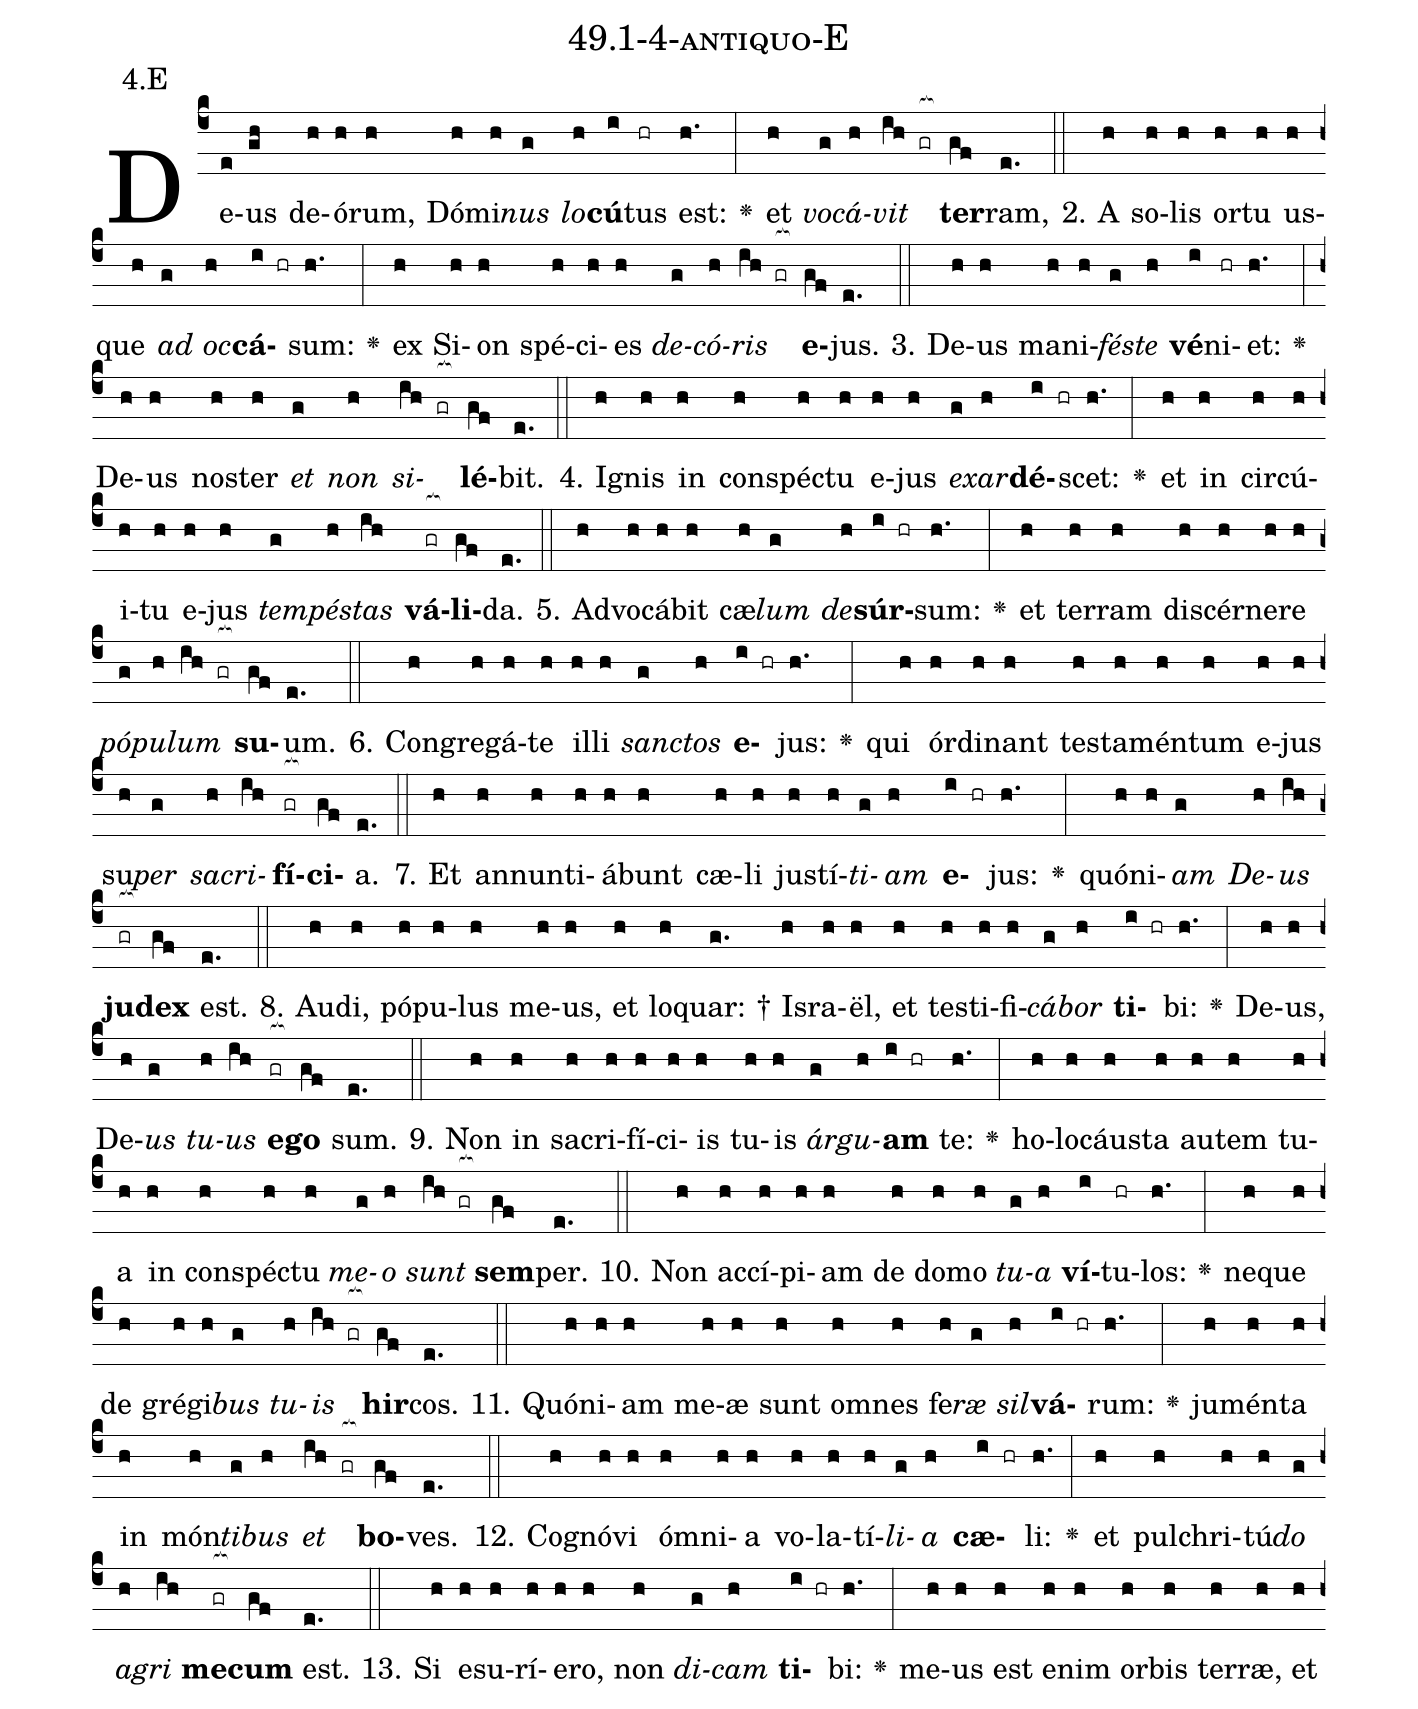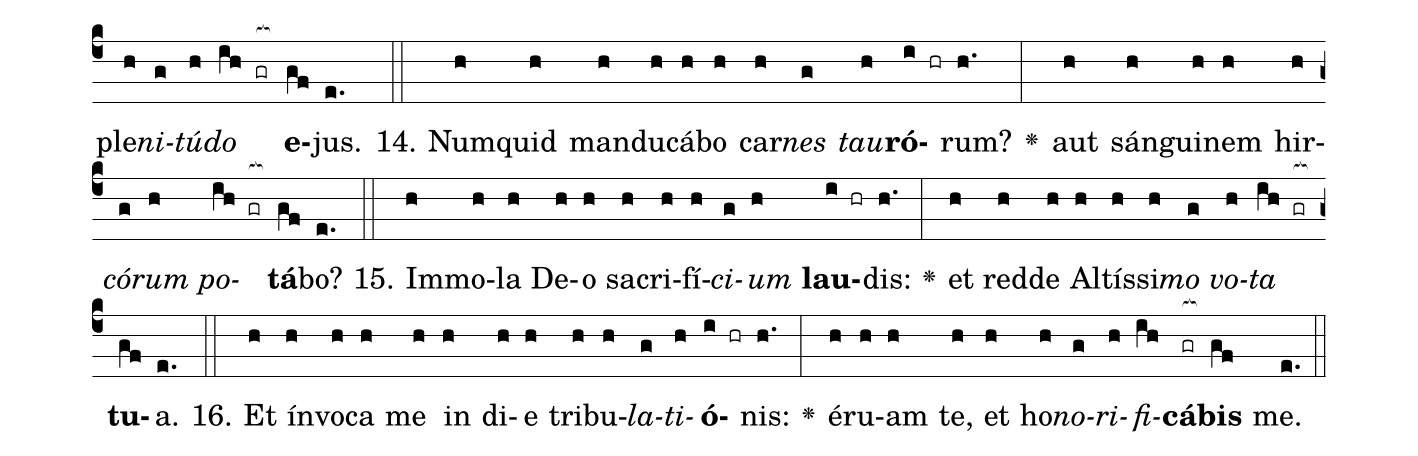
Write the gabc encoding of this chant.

name: 49.1-4-antiquo-E;
annotation: 4.E;
%%
(c4)De(e)us(gh) de(h)ó(h)rum,(h) Dó(h)mi(h)<i>nus</i>(g) <i>lo</i>(h)<b>cú</b>(i)tus(hr) est:(h.) <v>\greheightstar</v>(:) et(h) <i>vo</i>(g)<i>cá</i>(h)<i>vit</i>(ih gr[ocb:1{]) <b>ter</b>(gf[ocb:0}])ram,(e.) (::)
2. A(h) so(h)lis(h) or(h)tu(h) us(h)que(h) <i>ad</i>(g) <i>oc</i>(h)<b>cá</b>(i hr)sum:(h.) <v>\greheightstar</v>(:) ex(h) Si(h)on(h) spé(h)ci(h)es(h) <i>de</i>(g)<i>có</i>(h)<i>ris</i>(ih gr[ocb:1{]) <b>e</b>(gf[ocb:0}])jus.(e.) (::)
3. De(h)us(h) ma(h)ni(h)<i>fés</i>(g)<i>te</i>(h) <b>vé</b>(i)ni(hr)et:(h.) <v>\greheightstar</v>(:) De(h)us(h) nos(h)ter(h) <i>et</i>(g) <i>non</i>(h) <i>si</i>(ih gr[ocb:1{])<b>lé</b>(gf[ocb:0}])bit.(e.) (::)
4. I(h)gnis(h) in(h) con(h)spéc(h)tu(h) e(h)jus(h) <i>ex</i>(g)<i>ar</i>(h)<b>dé</b>(i hr)scet:(h.) <v>\greheightstar</v>(:) et(h) in(h) cir(h)cú(h)i(h)tu(h) e(h)jus(h) <i>tem</i>(g)<i>pés</i>(h)<i>tas</i>(ih) <b>vá</b>(gr[ocb:1{])<b>li</b>(gf[ocb:0}])da.(e.) (::)
5. Ad(h)vo(h)cá(h)bit(h) cæ(h)<i>lum</i>(g) <i>de</i>(h)<b>súr</b>(i hr)sum:(h.) <v>\greheightstar</v>(:) et(h) ter(h)ram(h) di(h)scér(h)ne(h)re(h) <i>pó</i>(g)<i>pu</i>(h)<i>lum</i>(ih gr[ocb:1{]) <b>su</b>(gf[ocb:0}])um.(e.) (::)
6. Con(h)gre(h)gá(h)te(h) il(h)li(h) <i>sanc</i>(g)<i>tos</i>(h) <b>e</b>(i hr)jus:(h.) <v>\greheightstar</v>(:) qui(h) ór(h)di(h)nant(h) tes(h)ta(h)mén(h)tum(h) e(h)jus(h) su(h)<i>per</i>(g) <i>sa</i>(h)<i>cri</i>(ih)<b>fí</b>(gr[ocb:1{])<b>ci</b>(gf[ocb:0}])a.(e.) (::)
7. Et(h) an(h)nun(h)ti(h)á(h)bunt(h) cæ(h)li(h) jus(h)tí(h)<i>ti</i>(g)<i>am</i>(h) <b>e</b>(i hr)jus:(h.) <v>\greheightstar</v>(:) quón(h)i(h)<i>am</i>(g) <i>De</i>(h)<i>us</i>(ih) <b>ju</b>(gr[ocb:1{])<b>dex</b>(gf[ocb:0}]) est.(e.) (::)
8. Au(h)di,(h) pó(h)pu(h)lus(h) me(h)us,(h) et(h) lo(h)quar: †(g.) Is(h)ra(h)ël,(h) et(h) tes(h)ti(h)fi(h)<i>cá</i>(g)<i>bor</i>(h) <b>ti</b>(i hr)bi:(h.) <v>\greheightstar</v>(:) De(h)us,(h) De(h)<i>us</i>(g) <i>tu</i>(h)<i>us</i>(ih) <b>e</b>(gr[ocb:1{])<b>go</b>(gf[ocb:0}]) sum.(e.) (::)
9. Non(h) in(h) sa(h)cri(h)fí(h)ci(h)is(h) tu(h)is(h) <i>ár</i>(g)<i>gu</i>(h)<b>am</b>(i hr) te:(h.) <v>\greheightstar</v>(:) ho(h)lo(h)cáus(h)ta(h) au(h)tem(h) tu(h)a(h) in(h) con(h)spéc(h)tu(h) <i>me</i>(g)<i>o</i>(h) <i>sunt</i>(ih gr[ocb:1{]) <b>sem</b>(gf[ocb:0}])per.(e.) (::)
10. Non(h) ac(h)cí(h)pi(h)am(h) de(h) do(h)mo(h) <i>tu</i>(g)<i>a</i>(h) <b>ví</b>(i)tu(hr)los:(h.) <v>\greheightstar</v>(:) ne(h)que(h) de(h) gré(h)gi(h)<i>bus</i>(g) <i>tu</i>(h)<i>is</i>(ih gr[ocb:1{]) <b>hir</b>(gf[ocb:0}])cos.(e.) (::)
11. Quón(h)i(h)am(h) me(h)æ(h) sunt(h) om(h)nes(h) fe(h)<i>ræ</i>(g) <i>sil</i>(h)<b>vá</b>(i hr)rum:(h.) <v>\greheightstar</v>(:) ju(h)mén(h)ta(h) in(h) món(h)<i>ti</i>(g)<i>bus</i>(h) <i>et</i>(ih gr[ocb:1{]) <b>bo</b>(gf[ocb:0}])ves.(e.) (::)
12. Co(h)gnó(h)vi(h) óm(h)ni(h)a(h) vo(h)la(h)tí(h)<i>li</i>(g)<i>a</i>(h) <b>cæ</b>(i hr)li:(h.) <v>\greheightstar</v>(:) et(h) pul(h)chri(h)tú(h)<i>do</i>(g) <i>a</i>(h)<i>gri</i>(ih) <b>me</b>(gr[ocb:1{])<b>cum</b>(gf[ocb:0}]) est.(e.) (::)
13. Si(h) e(h)su(h)rí(h)e(h)ro,(h) non(h) <i>di</i>(g)<i>cam</i>(h) <b>ti</b>(i hr)bi:(h.) <v>\greheightstar</v>(:) me(h)us(h) est(h) e(h)nim(h) or(h)bis(h) ter(h)ræ,(h) et(h) ple(h)<i>ni</i>(g)<i>tú</i>(h)<i>do</i>(ih gr[ocb:1{]) <b>e</b>(gf[ocb:0}])jus.(e.) (::)
14. Num(h)quid(h) man(h)du(h)cá(h)bo(h) car(h)<i>nes</i>(g) <i>tau</i>(h)<b>ró</b>(i hr)rum?(h.) <v>\greheightstar</v>(:) aut(h) sán(h)gui(h)nem(h) hir(h)<i>có</i>(g)<i>rum</i>(h) <i>po</i>(ih gr[ocb:1{])<b>tá</b>(gf[ocb:0}])bo?(e.) (::)
15. Im(h)mo(h)la(h) De(h)o(h) sa(h)cri(h)fí(h)<i>ci</i>(g)<i>um</i>(h) <b>lau</b>(i hr)dis:(h.) <v>\greheightstar</v>(:) et(h) red(h)de(h) Al(h)tís(h)si(h)<i>mo</i>(g) <i>vo</i>(h)<i>ta</i>(ih gr[ocb:1{]) <b>tu</b>(gf[ocb:0}])a.(e.) (::)
16. Et(h) ín(h)vo(h)ca(h) me(h) in(h) di(h)e(h) tri(h)bu(h)<i>la</i>(g)<i>ti</i>(h)<b>ó</b>(i hr)nis:(h.) <v>\greheightstar</v>(:) é(h)ru(h)am(h) te,(h) et(h) ho(h)<i>no</i>(g)<i>ri</i>(h)<i>fi</i>(ih)<b>cá</b>(gr[ocb:1{])<b>bis</b>(gf[ocb:0}]) me.(e.) (::)
